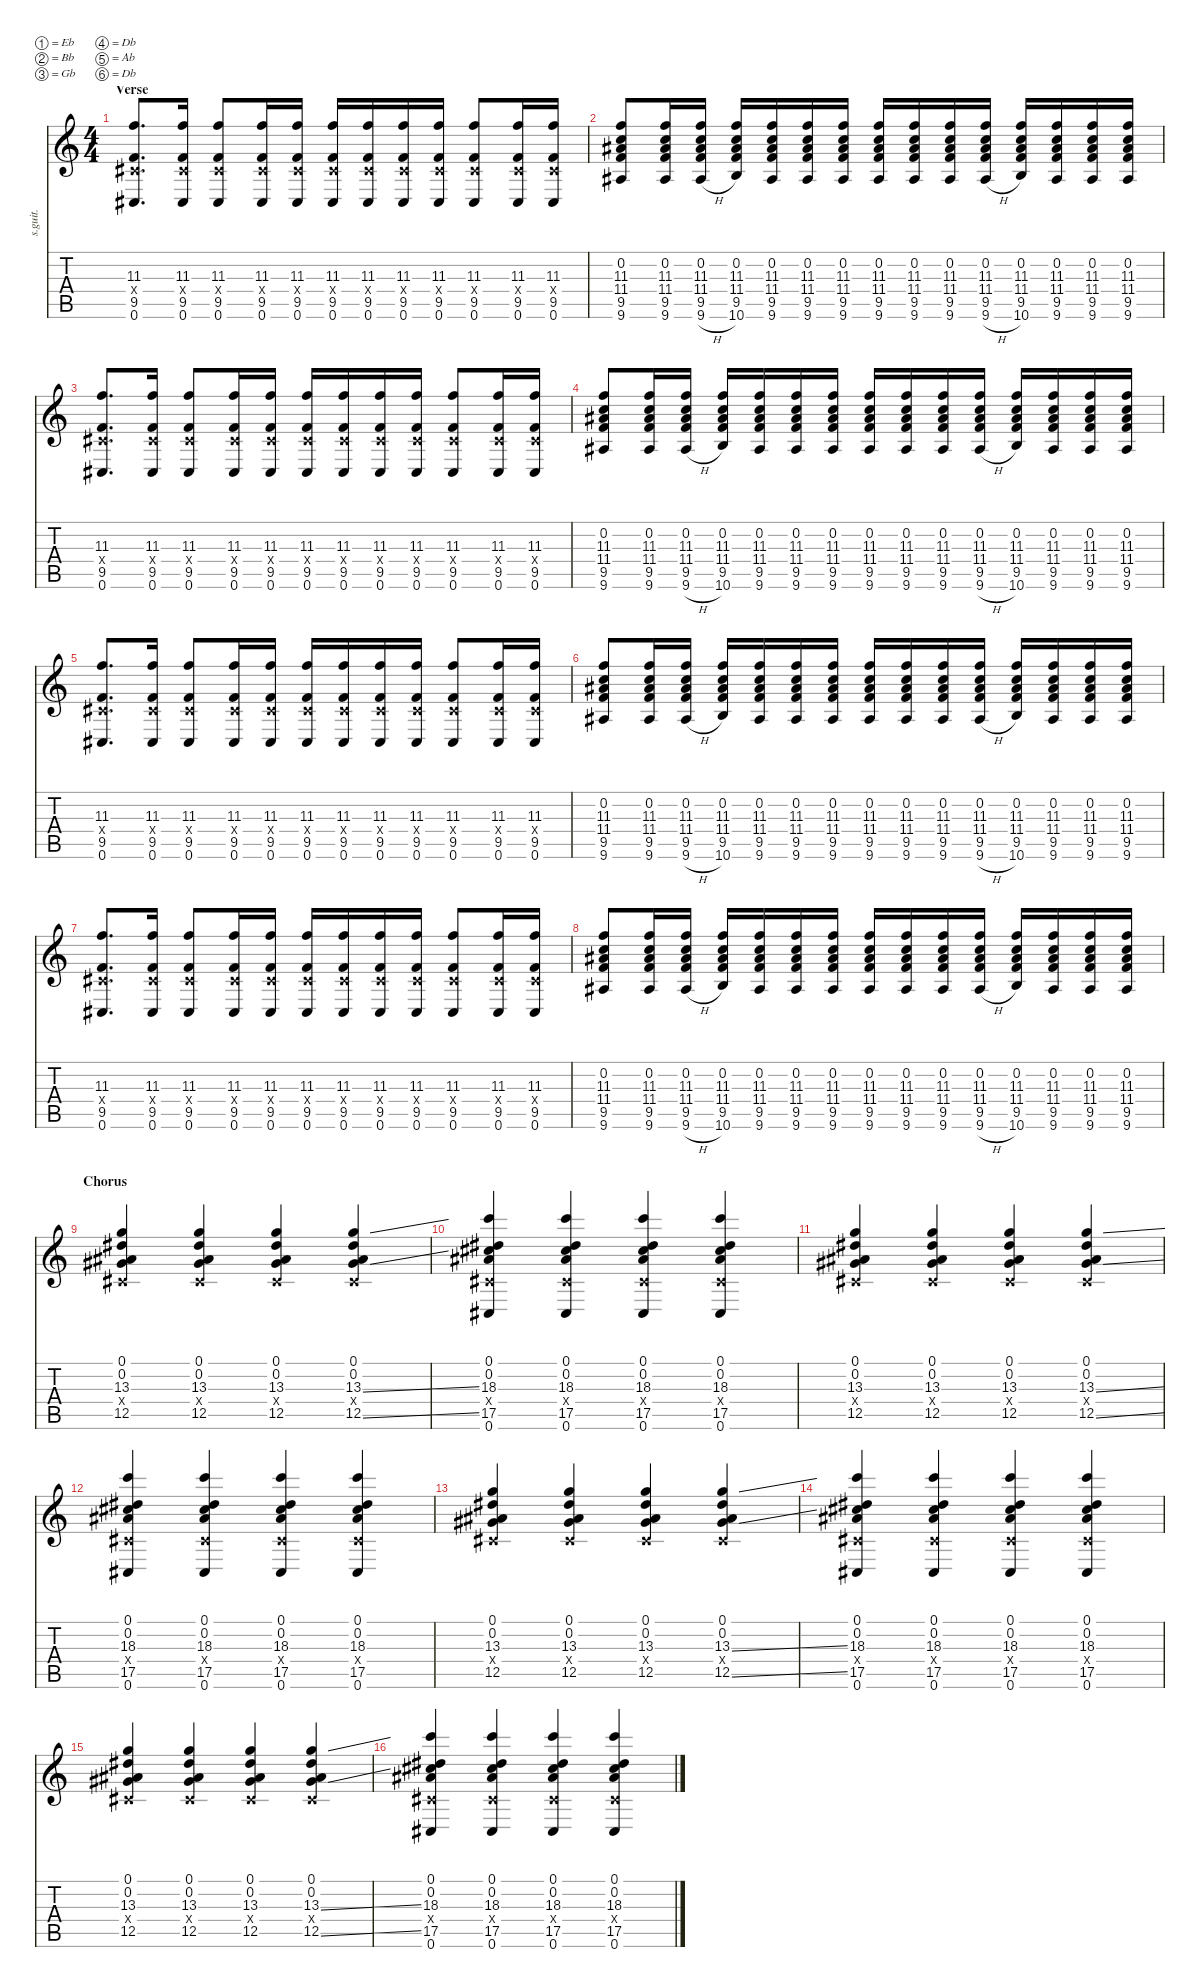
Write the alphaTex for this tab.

\defaultSystemsLayout 4
\hideDynamics
\bracketExtendMode nobrackets
\track ("Left Track - Stephen Carpenter" "s.guit.") {instrument distortionguitar}
\staff {score tabs}
\tuning (Eb4 Bb3 Gb3 Db3 Ab2 Db2)
\ts (4 4)
\section ("" "Verse")
\tempo (93 hide)
\clef g2
\ks c
(11.3 0.4{x acc #} 9.5 0.6{acc #}).8{d lyrics (0 "") lyrics (1 "") lyrics (2 "") lyrics (3 "") lyrics (4 "") dy fff} (11.3 0.4{x acc #} 9.5 0.6{acc #}).16{lyrics (0 "") lyrics (1 "") lyrics (2 "") lyrics (3 "") lyrics (4 "")} (11.3 0.4{x acc #} 9.5 0.6{acc #}).8{lyrics (0 "") lyrics (1 "") lyrics (2 "") lyrics (3 "") lyrics (4 "")} (11.3 0.4{x acc #} 9.5 0.6{acc #}).16{lyrics (0 "") lyrics (1 "") lyrics (2 "") lyrics (3 "") lyrics (4 "")} (11.3 0.4{x acc #} 9.5 0.6{acc #}).16{lyrics (0 "") lyrics (1 "") lyrics (2 "") lyrics (3 "") lyrics (4 "")} (11.3 0.4{x acc #} 9.5 0.6{acc #}).16{lyrics (0 "") lyrics (1 "") lyrics (2 "") lyrics (3 "") lyrics (4 "")} (11.3 0.4{x acc #} 9.5 0.6{acc #}).16{lyrics (0 "") lyrics (1 "") lyrics (2 "") lyrics (3 "") lyrics (4 "")} (11.3 0.4{x acc #} 9.5 0.6{acc #}).16{lyrics (0 "") lyrics (1 "") lyrics (2 "") lyrics (3 "") lyrics (4 "")} (11.3 0.4{x acc #} 9.5 0.6{acc #}).16{lyrics (0 "") lyrics (1 "") lyrics (2 "") lyrics (3 "") lyrics (4 "")} (11.3 0.4{x acc #} 9.5 0.6{acc #}).8{lyrics (0 "") lyrics (1 "") lyrics (2 "") lyrics (3 "") lyrics (4 "")} (11.3 0.4{x acc #} 9.5 0.6{acc #}).16{lyrics (0 "") lyrics (1 "") lyrics (2 "") lyrics (3 "") lyrics (4 "")} (11.3 0.4{x acc #} 9.5 0.6{acc #}).16{lyrics (0 "") lyrics (1 "") lyrics (2 "") lyrics (3 "") lyrics (4 "")} |
(0.2{acc #} 11.3 11.4 9.5 9.6{acc #}).8{lyrics (0 "") lyrics (1 "") lyrics (2 "") lyrics (3 "") lyrics (4 "")} (0.2{acc #} 11.3 11.4 9.5 9.6{acc #}).16{lyrics (0 "") lyrics (1 "") lyrics (2 "") lyrics (3 "") lyrics (4 "")} (0.2{acc #} 11.3 11.4 9.5 9.6{h acc #}).16{lyrics (0 "") lyrics (1 "") lyrics (2 "") lyrics (3 "") lyrics (4 "")} (0.2{acc #} 11.3 11.4 9.5 10.6).16{lyrics (0 "") lyrics (1 "") lyrics (2 "") lyrics (3 "") lyrics (4 "")} (0.2{acc #} 11.3 11.4 9.5 9.6{acc #}).16{lyrics (0 "") lyrics (1 "") lyrics (2 "") lyrics (3 "") lyrics (4 "")} (0.2{acc #} 11.3 11.4 9.5 9.6{acc #}).16{lyrics (0 "") lyrics (1 "") lyrics (2 "") lyrics (3 "") lyrics (4 "")} (0.2{acc #} 11.3 11.4 9.5 9.6{acc #}).16{lyrics (0 "") lyrics (1 "") lyrics (2 "") lyrics (3 "") lyrics (4 "")} (0.2{acc #} 11.3 11.4 9.5 9.6{acc #}).16{lyrics (0 "") lyrics (1 "") lyrics (2 "") lyrics (3 "") lyrics (4 "")} (0.2{acc #} 11.3 11.4 9.5 9.6{acc #}).16{lyrics (0 "") lyrics (1 "") lyrics (2 "") lyrics (3 "") lyrics (4 "")} (0.2{acc #} 11.3 11.4 9.5 9.6{acc #}).16{lyrics (0 "") lyrics (1 "") lyrics (2 "") lyrics (3 "") lyrics (4 "")} (0.2{acc #} 11.3 11.4 9.5 9.6{h acc #}).16{lyrics (0 "") lyrics (1 "") lyrics (2 "") lyrics (3 "") lyrics (4 "")} (0.2{acc #} 11.3 11.4 9.5 10.6).16{lyrics (0 "") lyrics (1 "") lyrics (2 "") lyrics (3 "") lyrics (4 "")} (0.2{acc #} 11.3 11.4 9.5 9.6{acc #}).16{lyrics (0 "") lyrics (1 "") lyrics (2 "") lyrics (3 "") lyrics (4 "")} (0.2{acc #} 11.3 11.4 9.5 9.6{acc #}).16{lyrics (0 "") lyrics (1 "") lyrics (2 "") lyrics (3 "") lyrics (4 "")} (0.2{acc #} 11.3 11.4 9.5 9.6{acc #}).16{lyrics (0 "") lyrics (1 "") lyrics (2 "") lyrics (3 "") lyrics (4 "")} |
(11.3 0.4{x acc #} 9.5 0.6{acc #}).8{d lyrics (0 "") lyrics (1 "") lyrics (2 "") lyrics (3 "") lyrics (4 "")} (11.3 0.4{x acc #} 9.5 0.6{acc #}).16{lyrics (0 "") lyrics (1 "") lyrics (2 "") lyrics (3 "") lyrics (4 "")} (11.3 0.4{x acc #} 9.5 0.6{acc #}).8{lyrics (0 "") lyrics (1 "") lyrics (2 "") lyrics (3 "") lyrics (4 "")} (11.3 0.4{x acc #} 9.5 0.6{acc #}).16{lyrics (0 "") lyrics (1 "") lyrics (2 "") lyrics (3 "") lyrics (4 "")} (11.3 0.4{x acc #} 9.5 0.6{acc #}).16{lyrics (0 "") lyrics (1 "") lyrics (2 "") lyrics (3 "") lyrics (4 "")} (11.3 0.4{x acc #} 9.5 0.6{acc #}).16{lyrics (0 "") lyrics (1 "") lyrics (2 "") lyrics (3 "") lyrics (4 "")} (11.3 0.4{x acc #} 9.5 0.6{acc #}).16{lyrics (0 "") lyrics (1 "") lyrics (2 "") lyrics (3 "") lyrics (4 "")} (11.3 0.4{x acc #} 9.5 0.6{acc #}).16{lyrics (0 "") lyrics (1 "") lyrics (2 "") lyrics (3 "") lyrics (4 "")} (11.3 0.4{x acc #} 9.5 0.6{acc #}).16{lyrics (0 "") lyrics (1 "") lyrics (2 "") lyrics (3 "") lyrics (4 "")} (11.3 0.4{x acc #} 9.5 0.6{acc #}).8{lyrics (0 "") lyrics (1 "") lyrics (2 "") lyrics (3 "") lyrics (4 "")} (11.3 0.4{x acc #} 9.5 0.6{acc #}).16{lyrics (0 "") lyrics (1 "") lyrics (2 "") lyrics (3 "") lyrics (4 "")} (11.3 0.4{x acc #} 9.5 0.6{acc #}).16{lyrics (0 "") lyrics (1 "") lyrics (2 "") lyrics (3 "") lyrics (4 "")} |
(0.2{acc #} 11.3 11.4 9.5 9.6{acc #}).8{lyrics (0 "") lyrics (1 "") lyrics (2 "") lyrics (3 "") lyrics (4 "")} (0.2{acc #} 11.3 11.4 9.5 9.6{acc #}).16{lyrics (0 "") lyrics (1 "") lyrics (2 "") lyrics (3 "") lyrics (4 "")} (0.2{acc #} 11.3 11.4 9.5 9.6{h acc #}).16{lyrics (0 "") lyrics (1 "") lyrics (2 "") lyrics (3 "") lyrics (4 "")} (0.2{acc #} 11.3 11.4 9.5 10.6).16{lyrics (0 "") lyrics (1 "") lyrics (2 "") lyrics (3 "") lyrics (4 "")} (0.2{acc #} 11.3 11.4 9.5 9.6{acc #}).16{lyrics (0 "") lyrics (1 "") lyrics (2 "") lyrics (3 "") lyrics (4 "")} (0.2{acc #} 11.3 11.4 9.5 9.6{acc #}).16{lyrics (0 "") lyrics (1 "") lyrics (2 "") lyrics (3 "") lyrics (4 "")} (0.2{acc #} 11.3 11.4 9.5 9.6{acc #}).16{lyrics (0 "") lyrics (1 "") lyrics (2 "") lyrics (3 "") lyrics (4 "")} (0.2{acc #} 11.3 11.4 9.5 9.6{acc #}).16{lyrics (0 "") lyrics (1 "") lyrics (2 "") lyrics (3 "") lyrics (4 "")} (0.2{acc #} 11.3 11.4 9.5 9.6{acc #}).16{lyrics (0 "") lyrics (1 "") lyrics (2 "") lyrics (3 "") lyrics (4 "")} (0.2{acc #} 11.3 11.4 9.5 9.6{acc #}).16{lyrics (0 "") lyrics (1 "") lyrics (2 "") lyrics (3 "") lyrics (4 "")} (0.2{acc #} 11.3 11.4 9.5 9.6{h acc #}).16{lyrics (0 "") lyrics (1 "") lyrics (2 "") lyrics (3 "") lyrics (4 "")} (0.2{acc #} 11.3 11.4 9.5 10.6).16{lyrics (0 "") lyrics (1 "") lyrics (2 "") lyrics (3 "") lyrics (4 "")} (0.2{acc #} 11.3 11.4 9.5 9.6{acc #}).16{lyrics (0 "") lyrics (1 "") lyrics (2 "") lyrics (3 "") lyrics (4 "")} (0.2{acc #} 11.3 11.4 9.5 9.6{acc #}).16{lyrics (0 "") lyrics (1 "") lyrics (2 "") lyrics (3 "") lyrics (4 "")} (0.2{acc #} 11.3 11.4 9.5 9.6{acc #}).16{lyrics (0 "") lyrics (1 "") lyrics (2 "") lyrics (3 "") lyrics (4 "")} |
(11.3 0.4{x acc #} 9.5 0.6{acc #}).8{d lyrics (0 "") lyrics (1 "") lyrics (2 "") lyrics (3 "") lyrics (4 "")} (11.3 0.4{x acc #} 9.5 0.6{acc #}).16{lyrics (0 "") lyrics (1 "") lyrics (2 "") lyrics (3 "") lyrics (4 "")} (11.3 0.4{x acc #} 9.5 0.6{acc #}).8{lyrics (0 "") lyrics (1 "") lyrics (2 "") lyrics (3 "") lyrics (4 "")} (11.3 0.4{x acc #} 9.5 0.6{acc #}).16{lyrics (0 "") lyrics (1 "") lyrics (2 "") lyrics (3 "") lyrics (4 "")} (11.3 0.4{x acc #} 9.5 0.6{acc #}).16{lyrics (0 "") lyrics (1 "") lyrics (2 "") lyrics (3 "") lyrics (4 "")} (11.3 0.4{x acc #} 9.5 0.6{acc #}).16{lyrics (0 "") lyrics (1 "") lyrics (2 "") lyrics (3 "") lyrics (4 "")} (11.3 0.4{x acc #} 9.5 0.6{acc #}).16{lyrics (0 "") lyrics (1 "") lyrics (2 "") lyrics (3 "") lyrics (4 "")} (11.3 0.4{x acc #} 9.5 0.6{acc #}).16{lyrics (0 "") lyrics (1 "") lyrics (2 "") lyrics (3 "") lyrics (4 "")} (11.3 0.4{x acc #} 9.5 0.6{acc #}).16{lyrics (0 "") lyrics (1 "") lyrics (2 "") lyrics (3 "") lyrics (4 "")} (11.3 0.4{x acc #} 9.5 0.6{acc #}).8{lyrics (0 "") lyrics (1 "") lyrics (2 "") lyrics (3 "") lyrics (4 "")} (11.3 0.4{x acc #} 9.5 0.6{acc #}).16{lyrics (0 "") lyrics (1 "") lyrics (2 "") lyrics (3 "") lyrics (4 "")} (11.3 0.4{x acc #} 9.5 0.6{acc #}).16{lyrics (0 "") lyrics (1 "") lyrics (2 "") lyrics (3 "") lyrics (4 "")} |
(0.2{acc #} 11.3 11.4 9.5 9.6{acc #}).8{lyrics (0 "") lyrics (1 "") lyrics (2 "") lyrics (3 "") lyrics (4 "")} (0.2{acc #} 11.3 11.4 9.5 9.6{acc #}).16{lyrics (0 "") lyrics (1 "") lyrics (2 "") lyrics (3 "") lyrics (4 "")} (0.2{acc #} 11.3 11.4 9.5 9.6{h acc #}).16{lyrics (0 "") lyrics (1 "") lyrics (2 "") lyrics (3 "") lyrics (4 "")} (0.2{acc #} 11.3 11.4 9.5 10.6).16{lyrics (0 "") lyrics (1 "") lyrics (2 "") lyrics (3 "") lyrics (4 "")} (0.2{acc #} 11.3 11.4 9.5 9.6{acc #}).16{lyrics (0 "") lyrics (1 "") lyrics (2 "") lyrics (3 "") lyrics (4 "")} (0.2{acc #} 11.3 11.4 9.5 9.6{acc #}).16{lyrics (0 "") lyrics (1 "") lyrics (2 "") lyrics (3 "") lyrics (4 "")} (0.2{acc #} 11.3 11.4 9.5 9.6{acc #}).16{lyrics (0 "") lyrics (1 "") lyrics (2 "") lyrics (3 "") lyrics (4 "")} (0.2{acc #} 11.3 11.4 9.5 9.6{acc #}).16{lyrics (0 "") lyrics (1 "") lyrics (2 "") lyrics (3 "") lyrics (4 "")} (0.2{acc #} 11.3 11.4 9.5 9.6{acc #}).16{lyrics (0 "") lyrics (1 "") lyrics (2 "") lyrics (3 "") lyrics (4 "")} (0.2{acc #} 11.3 11.4 9.5 9.6{acc #}).16{lyrics (0 "") lyrics (1 "") lyrics (2 "") lyrics (3 "") lyrics (4 "")} (0.2{acc #} 11.3 11.4 9.5 9.6{h acc #}).16{lyrics (0 "") lyrics (1 "") lyrics (2 "") lyrics (3 "") lyrics (4 "")} (0.2{acc #} 11.3 11.4 9.5 10.6).16{lyrics (0 "") lyrics (1 "") lyrics (2 "") lyrics (3 "") lyrics (4 "")} (0.2{acc #} 11.3 11.4 9.5 9.6{acc #}).16{lyrics (0 "") lyrics (1 "") lyrics (2 "") lyrics (3 "") lyrics (4 "")} (0.2{acc #} 11.3 11.4 9.5 9.6{acc #}).16{lyrics (0 "") lyrics (1 "") lyrics (2 "") lyrics (3 "") lyrics (4 "")} (0.2{acc #} 11.3 11.4 9.5 9.6{acc #}).16{lyrics (0 "") lyrics (1 "") lyrics (2 "") lyrics (3 "") lyrics (4 "")} |
(11.3 0.4{x acc #} 9.5 0.6{acc #}).8{d lyrics (0 "") lyrics (1 "") lyrics (2 "") lyrics (3 "") lyrics (4 "")} (11.3 0.4{x acc #} 9.5 0.6{acc #}).16{lyrics (0 "") lyrics (1 "") lyrics (2 "") lyrics (3 "") lyrics (4 "")} (11.3 0.4{x acc #} 9.5 0.6{acc #}).8{lyrics (0 "") lyrics (1 "") lyrics (2 "") lyrics (3 "") lyrics (4 "")} (11.3 0.4{x acc #} 9.5 0.6{acc #}).16{lyrics (0 "") lyrics (1 "") lyrics (2 "") lyrics (3 "") lyrics (4 "")} (11.3 0.4{x acc #} 9.5 0.6{acc #}).16{lyrics (0 "") lyrics (1 "") lyrics (2 "") lyrics (3 "") lyrics (4 "")} (11.3 0.4{x acc #} 9.5 0.6{acc #}).16{lyrics (0 "") lyrics (1 "") lyrics (2 "") lyrics (3 "") lyrics (4 "")} (11.3 0.4{x acc #} 9.5 0.6{acc #}).16{lyrics (0 "") lyrics (1 "") lyrics (2 "") lyrics (3 "") lyrics (4 "")} (11.3 0.4{x acc #} 9.5 0.6{acc #}).16{lyrics (0 "") lyrics (1 "") lyrics (2 "") lyrics (3 "") lyrics (4 "")} (11.3 0.4{x acc #} 9.5 0.6{acc #}).16{lyrics (0 "") lyrics (1 "") lyrics (2 "") lyrics (3 "") lyrics (4 "")} (11.3 0.4{x acc #} 9.5 0.6{acc #}).8{lyrics (0 "") lyrics (1 "") lyrics (2 "") lyrics (3 "") lyrics (4 "")} (11.3 0.4{x acc #} 9.5 0.6{acc #}).16{lyrics (0 "") lyrics (1 "") lyrics (2 "") lyrics (3 "") lyrics (4 "")} (11.3 0.4{x acc #} 9.5 0.6{acc #}).16{lyrics (0 "") lyrics (1 "") lyrics (2 "") lyrics (3 "") lyrics (4 "")} |
(0.2{acc #} 11.3 11.4 9.5 9.6{acc #}).8{lyrics (0 "") lyrics (1 "") lyrics (2 "") lyrics (3 "") lyrics (4 "")} (0.2{acc #} 11.3 11.4 9.5 9.6{acc #}).16{lyrics (0 "") lyrics (1 "") lyrics (2 "") lyrics (3 "") lyrics (4 "")} (0.2{acc #} 11.3 11.4 9.5 9.6{h acc #}).16{lyrics (0 "") lyrics (1 "") lyrics (2 "") lyrics (3 "") lyrics (4 "")} (0.2{acc #} 11.3 11.4 9.5 10.6).16{lyrics (0 "") lyrics (1 "") lyrics (2 "") lyrics (3 "") lyrics (4 "")} (0.2{acc #} 11.3 11.4 9.5 9.6{acc #}).16{lyrics (0 "") lyrics (1 "") lyrics (2 "") lyrics (3 "") lyrics (4 "")} (0.2{acc #} 11.3 11.4 9.5 9.6{acc #}).16{lyrics (0 "") lyrics (1 "") lyrics (2 "") lyrics (3 "") lyrics (4 "")} (0.2{acc #} 11.3 11.4 9.5 9.6{acc #}).16{lyrics (0 "") lyrics (1 "") lyrics (2 "") lyrics (3 "") lyrics (4 "")} (0.2{acc #} 11.3 11.4 9.5 9.6{acc #}).16{lyrics (0 "") lyrics (1 "") lyrics (2 "") lyrics (3 "") lyrics (4 "")} (0.2{acc #} 11.3 11.4 9.5 9.6{acc #}).16{lyrics (0 "") lyrics (1 "") lyrics (2 "") lyrics (3 "") lyrics (4 "")} (0.2{acc #} 11.3 11.4 9.5 9.6{acc #}).16{lyrics (0 "") lyrics (1 "") lyrics (2 "") lyrics (3 "") lyrics (4 "")} (0.2{acc #} 11.3 11.4 9.5 9.6{h acc #}).16{lyrics (0 "") lyrics (1 "") lyrics (2 "") lyrics (3 "") lyrics (4 "")} (0.2{acc #} 11.3 11.4 9.5 10.6).16{lyrics (0 "") lyrics (1 "") lyrics (2 "") lyrics (3 "") lyrics (4 "")} (0.2{acc #} 11.3 11.4 9.5 9.6{acc #}).16{lyrics (0 "") lyrics (1 "") lyrics (2 "") lyrics (3 "") lyrics (4 "")} (0.2{acc #} 11.3 11.4 9.5 9.6{acc #}).16{lyrics (0 "") lyrics (1 "") lyrics (2 "") lyrics (3 "") lyrics (4 "")} (0.2{acc #} 11.3 11.4 9.5 9.6{acc #}).16{lyrics (0 "") lyrics (1 "") lyrics (2 "") lyrics (3 "") lyrics (4 "")} |
\section ("" "Chorus")
(0.1{acc #} 0.2{acc #} 13.3 0.4{x acc #} 12.5{acc #}).4{lyrics (0 "") lyrics (1 "") lyrics (2 "") lyrics (3 "") lyrics (4 "")} (0.1{acc #} 0.2{acc #} 13.3 0.4{x acc #} 12.5{acc #}).4{lyrics (0 "") lyrics (1 "") lyrics (2 "") lyrics (3 "") lyrics (4 "")} (0.1{acc #} 0.2{acc #} 13.3 0.4{x acc #} 12.5{acc #}).4{lyrics (0 "") lyrics (1 "") lyrics (2 "") lyrics (3 "") lyrics (4 "")} (0.1{acc #} 0.2{acc #} 13.3{ss} 0.4{x acc #} 12.5{ss acc #}).4{lyrics (0 "") lyrics (1 "") lyrics (2 "") lyrics (3 "") lyrics (4 "")} |
(0.1{acc #} 0.2{acc #} 18.3 0.4{x acc #} 17.5{acc #} 0.6{acc #}).4{lyrics (0 "") lyrics (1 "") lyrics (2 "") lyrics (3 "") lyrics (4 "")} (0.1{acc #} 0.2{acc #} 18.3 0.4{x acc #} 17.5{acc #} 0.6{acc #}).4{lyrics (0 "") lyrics (1 "") lyrics (2 "") lyrics (3 "") lyrics (4 "")} (0.1{acc #} 0.2{acc #} 18.3 0.4{x acc #} 17.5{acc #} 0.6{acc #}).4{lyrics (0 "") lyrics (1 "") lyrics (2 "") lyrics (3 "") lyrics (4 "")} (0.1{acc #} 0.2{acc #} 18.3 0.4{x acc #} 17.5{acc #} 0.6{acc #}).4{lyrics (0 "") lyrics (1 "") lyrics (2 "") lyrics (3 "") lyrics (4 "")} |
(0.1{acc #} 0.2{acc #} 13.3 0.4{x acc #} 12.5{acc #}).4{lyrics (0 "") lyrics (1 "") lyrics (2 "") lyrics (3 "") lyrics (4 "")} (0.1{acc #} 0.2{acc #} 13.3 0.4{x acc #} 12.5{acc #}).4{lyrics (0 "") lyrics (1 "") lyrics (2 "") lyrics (3 "") lyrics (4 "")} (0.1{acc #} 0.2{acc #} 13.3 0.4{x acc #} 12.5{acc #}).4{lyrics (0 "") lyrics (1 "") lyrics (2 "") lyrics (3 "") lyrics (4 "")} (0.1{acc #} 0.2{acc #} 13.3{ss} 0.4{x acc #} 12.5{ss acc #}).4{lyrics (0 "") lyrics (1 "") lyrics (2 "") lyrics (3 "") lyrics (4 "")} |
(0.1{acc #} 0.2{acc #} 18.3 0.4{x acc #} 17.5{acc #} 0.6{acc #}).4{lyrics (0 "") lyrics (1 "") lyrics (2 "") lyrics (3 "") lyrics (4 "")} (0.1{acc #} 0.2{acc #} 18.3 0.4{x acc #} 17.5{acc #} 0.6{acc #}).4{lyrics (0 "") lyrics (1 "") lyrics (2 "") lyrics (3 "") lyrics (4 "")} (0.1{acc #} 0.2{acc #} 18.3 0.4{x acc #} 17.5{acc #} 0.6{acc #}).4{lyrics (0 "") lyrics (1 "") lyrics (2 "") lyrics (3 "") lyrics (4 "")} (0.1{acc #} 0.2{acc #} 18.3 0.4{x acc #} 17.5{acc #} 0.6{acc #}).4{lyrics (0 "") lyrics (1 "") lyrics (2 "") lyrics (3 "") lyrics (4 "")} |
(0.1{acc #} 0.2{acc #} 13.3 0.4{x acc #} 12.5{acc #}).4{lyrics (0 "") lyrics (1 "") lyrics (2 "") lyrics (3 "") lyrics (4 "")} (0.1{acc #} 0.2{acc #} 13.3 0.4{x acc #} 12.5{acc #}).4{lyrics (0 "") lyrics (1 "") lyrics (2 "") lyrics (3 "") lyrics (4 "")} (0.1{acc #} 0.2{acc #} 13.3 0.4{x acc #} 12.5{acc #}).4{lyrics (0 "") lyrics (1 "") lyrics (2 "") lyrics (3 "") lyrics (4 "")} (0.1{acc #} 0.2{acc #} 13.3{ss} 0.4{x acc #} 12.5{ss acc #}).4{lyrics (0 "") lyrics (1 "") lyrics (2 "") lyrics (3 "") lyrics (4 "")} |
(0.1{acc #} 0.2{acc #} 18.3 0.4{x acc #} 17.5{acc #} 0.6{acc #}).4{lyrics (0 "") lyrics (1 "") lyrics (2 "") lyrics (3 "") lyrics (4 "")} (0.1{acc #} 0.2{acc #} 18.3 0.4{x acc #} 17.5{acc #} 0.6{acc #}).4{lyrics (0 "") lyrics (1 "") lyrics (2 "") lyrics (3 "") lyrics (4 "")} (0.1{acc #} 0.2{acc #} 18.3 0.4{x acc #} 17.5{acc #} 0.6{acc #}).4{lyrics (0 "") lyrics (1 "") lyrics (2 "") lyrics (3 "") lyrics (4 "")} (0.1{acc #} 0.2{acc #} 18.3 0.4{x acc #} 17.5{acc #} 0.6{acc #}).4{lyrics (0 "") lyrics (1 "") lyrics (2 "") lyrics (3 "") lyrics (4 "")} |
(0.1{acc #} 0.2{acc #} 13.3 0.4{x acc #} 12.5{acc #}).4{lyrics (0 "") lyrics (1 "") lyrics (2 "") lyrics (3 "") lyrics (4 "")} (0.1{acc #} 0.2{acc #} 13.3 0.4{x acc #} 12.5{acc #}).4{lyrics (0 "") lyrics (1 "") lyrics (2 "") lyrics (3 "") lyrics (4 "")} (0.1{acc #} 0.2{acc #} 13.3 0.4{x acc #} 12.5{acc #}).4{lyrics (0 "") lyrics (1 "") lyrics (2 "") lyrics (3 "") lyrics (4 "")} (0.1{acc #} 0.2{acc #} 13.3{ss} 0.4{x acc #} 12.5{ss acc #}).4{lyrics (0 "") lyrics (1 "") lyrics (2 "") lyrics (3 "") lyrics (4 "")} |
(0.1{acc #} 0.2{acc #} 18.3 0.4{x acc #} 17.5{acc #} 0.6{acc #}).4{lyrics (0 "") lyrics (1 "") lyrics (2 "") lyrics (3 "") lyrics (4 "")} (0.1{acc #} 0.2{acc #} 18.3 0.4{x acc #} 17.5{acc #} 0.6{acc #}).4{lyrics (0 "") lyrics (1 "") lyrics (2 "") lyrics (3 "") lyrics (4 "")} (0.1{acc #} 0.2{acc #} 18.3 0.4{x acc #} 17.5{acc #} 0.6{acc #}).4{lyrics (0 "") lyrics (1 "") lyrics (2 "") lyrics (3 "") lyrics (4 "")} (0.1{acc #} 0.2{acc #} 18.3 0.4{x acc #} 17.5{acc #} 0.6{acc #}).4{lyrics (0 "") lyrics (1 "") lyrics (2 "") lyrics (3 "") lyrics (4 "")}
